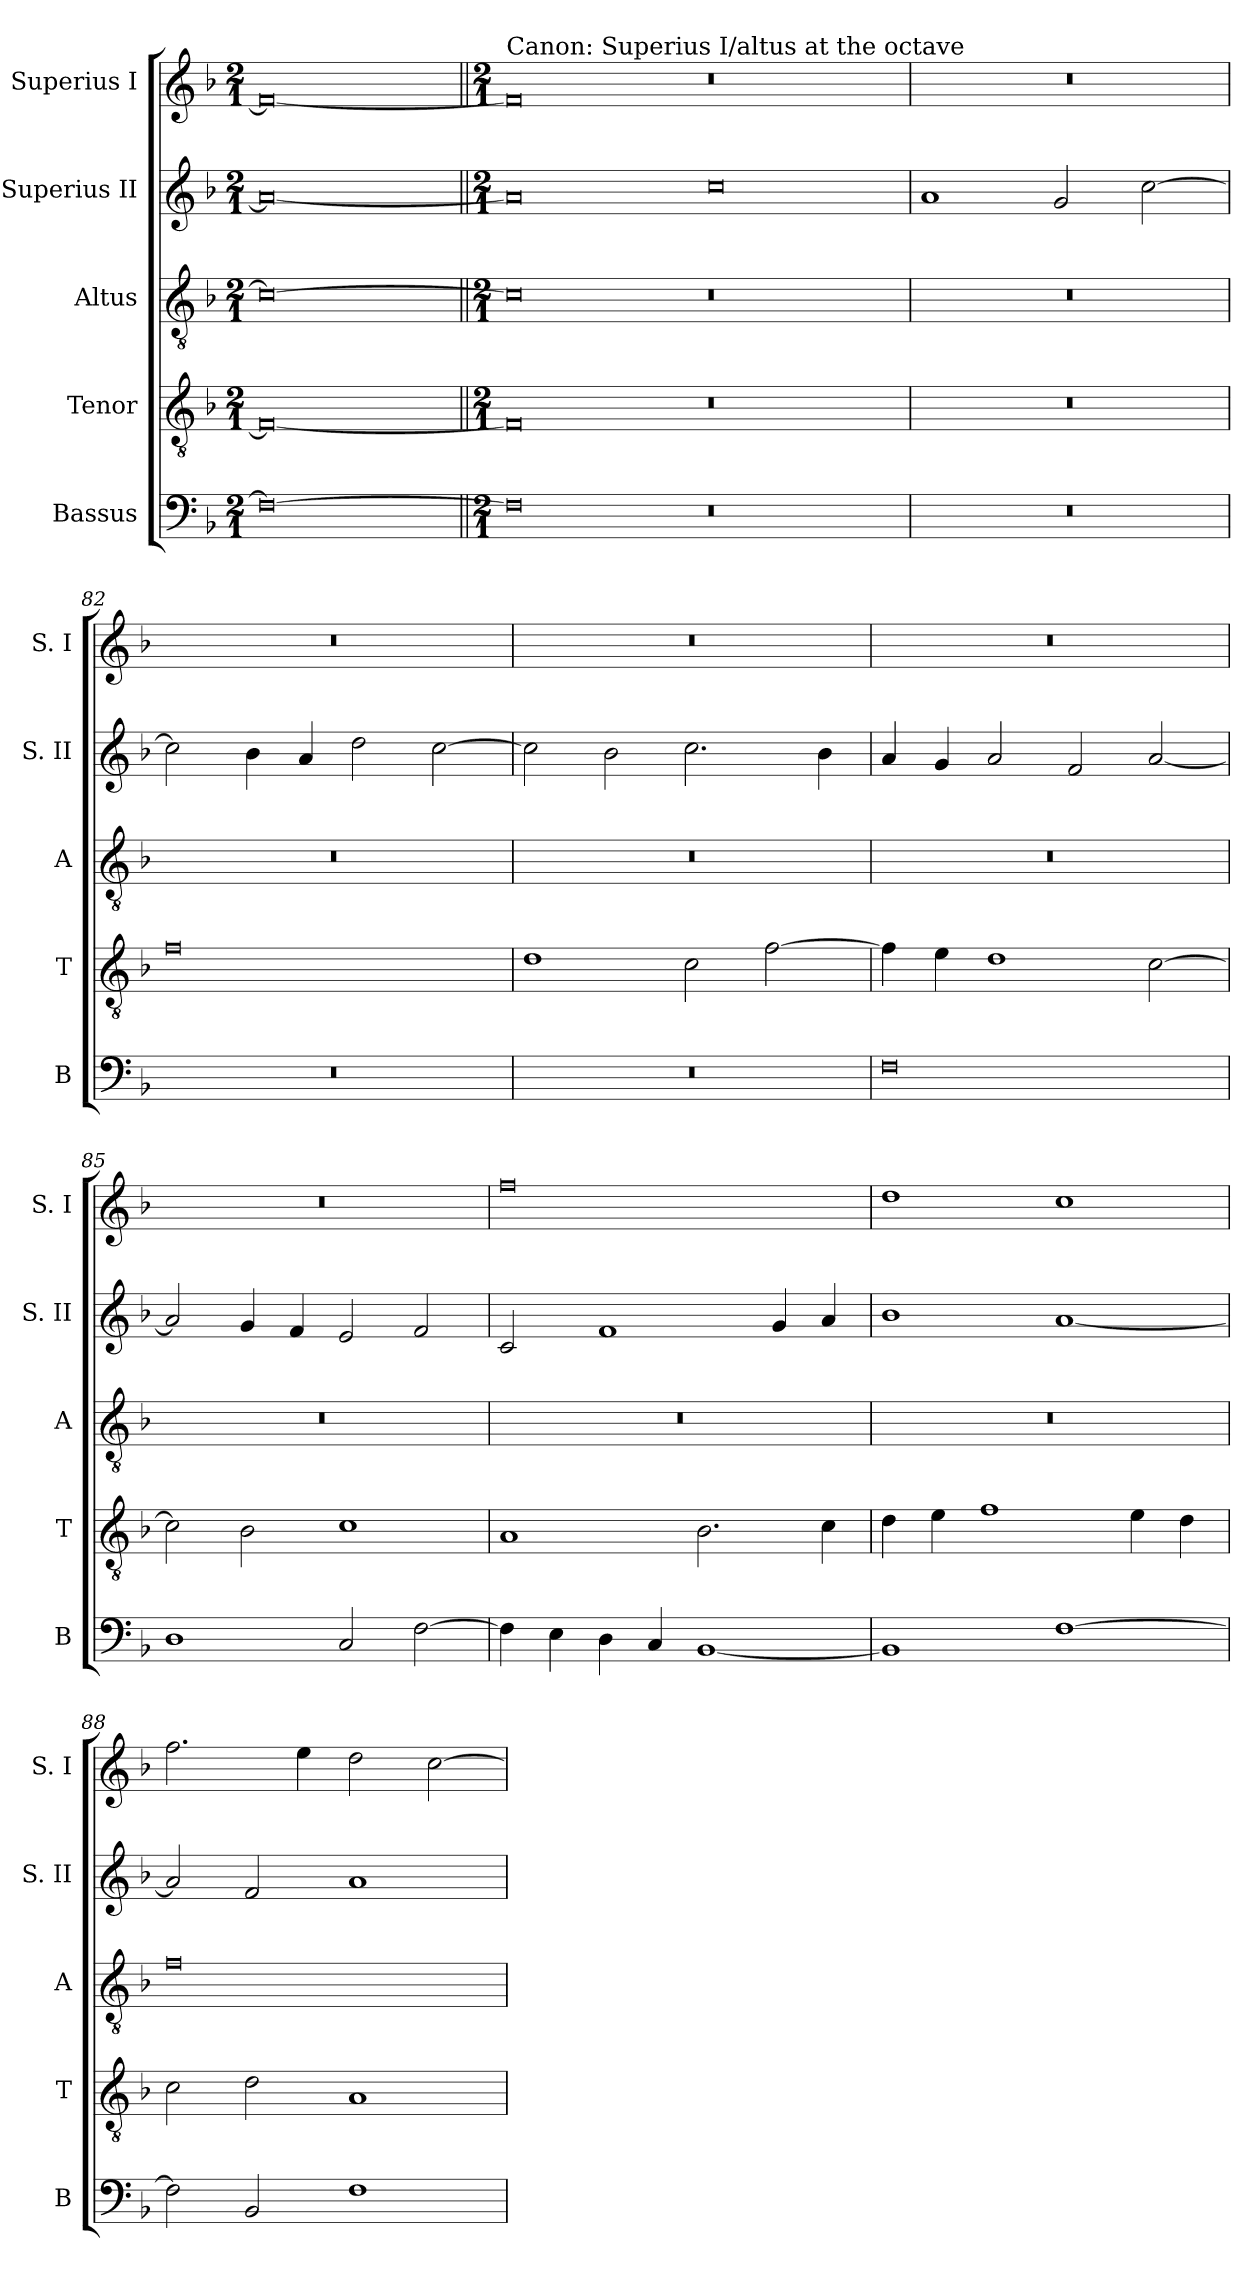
**kern	**kern	**kern	**kern	**kern
*part5	*part4	*part3	*part2	*part1
*staff5	*staff4	*staff3	*staff2	*staff1
*I"Bassus	*I"Tenor	*I"Altus	*I"Superius II	*I"Superius I
*I'B	*I'T	*I'A	*I'S. II	*I'S. I
*clefF4	*clefGv2	*clefGv2	*clefG2	*clefG2
*k[b-]	*k[b-]	*k[b-]	*k[b-]	*k[b-]
*F:	*F:	*F:	*F:	*F:
*M2/1	*M2/1	*M2/1	*M2/1	*M2/1
=	=	=	=	=
0F_	0F_	0c_	0a_	0f_
=||	=||	=||	=||	=||
*M2/1	*M2/1	*M2/1	*M2/1	*M2/1
!	!	!	!	!LO:TX:a:t=Canon&colon; Superius I/altus at the octave
0F]	0F]	0c]	0a]	0f]
0r	0r	0r	0cc	0r
=81	=81	=81	=81	=81
0r	0r	0r	1a	0r
.	.	.	2g	.
.	.	.	[2cc	.
=82	=82	=82	=82	=82
0r	0f	0r	2cc]	0r
.	.	.	4b-	.
.	.	.	4a	.
.	.	.	2dd	.
.	.	.	[2cc	.
=83	=83	=83	=83	=83
0r	1d	0r	2cc]	0r
.	.	.	2b-	.
.	2c	.	2.cc	.
.	[2f	.	.	.
.	.	.	4b-	.
=84	=84	=84	=84	=84
0F	4f]	0r	4a	0r
.	4e	.	4g	.
.	1d	.	2a	.
.	.	.	2f	.
.	[2c	.	[2a	.
=85	=85	=85	=85	=85
1D	2c]	0r	2a]	0r
.	2B-	.	4g	.
.	.	.	4f	.
2C	1c	.	2e	.
[2F	.	.	2f	.
=86	=86	=86	=86	=86
4F]	1A	0r	2c	0ff
4E	.	.	.	.
4D	.	.	1f	.
4C	.	.	.	.
[1BB-	2.B-	.	.	.
.	.	.	4g	.
.	4c	.	4a	.
=87	=87	=87	=87	=87
1BB-]	4d	0r	1b-	1dd
.	4e	.	.	.
.	1f	.	.	.
[1F	.	.	[1a	1cc
.	4e	.	.	.
.	4d	.	.	.
=88	=88	=88	=88	=88
2F]	2c	0f	2a]	2.ff
2BB-	2d	.	2f	.
.	.	.	.	4ee
1F	1A	.	1a	2dd
.	.	.	.	[2cc
=	=	=	=	=
*-	*-	*-	*-	*-
